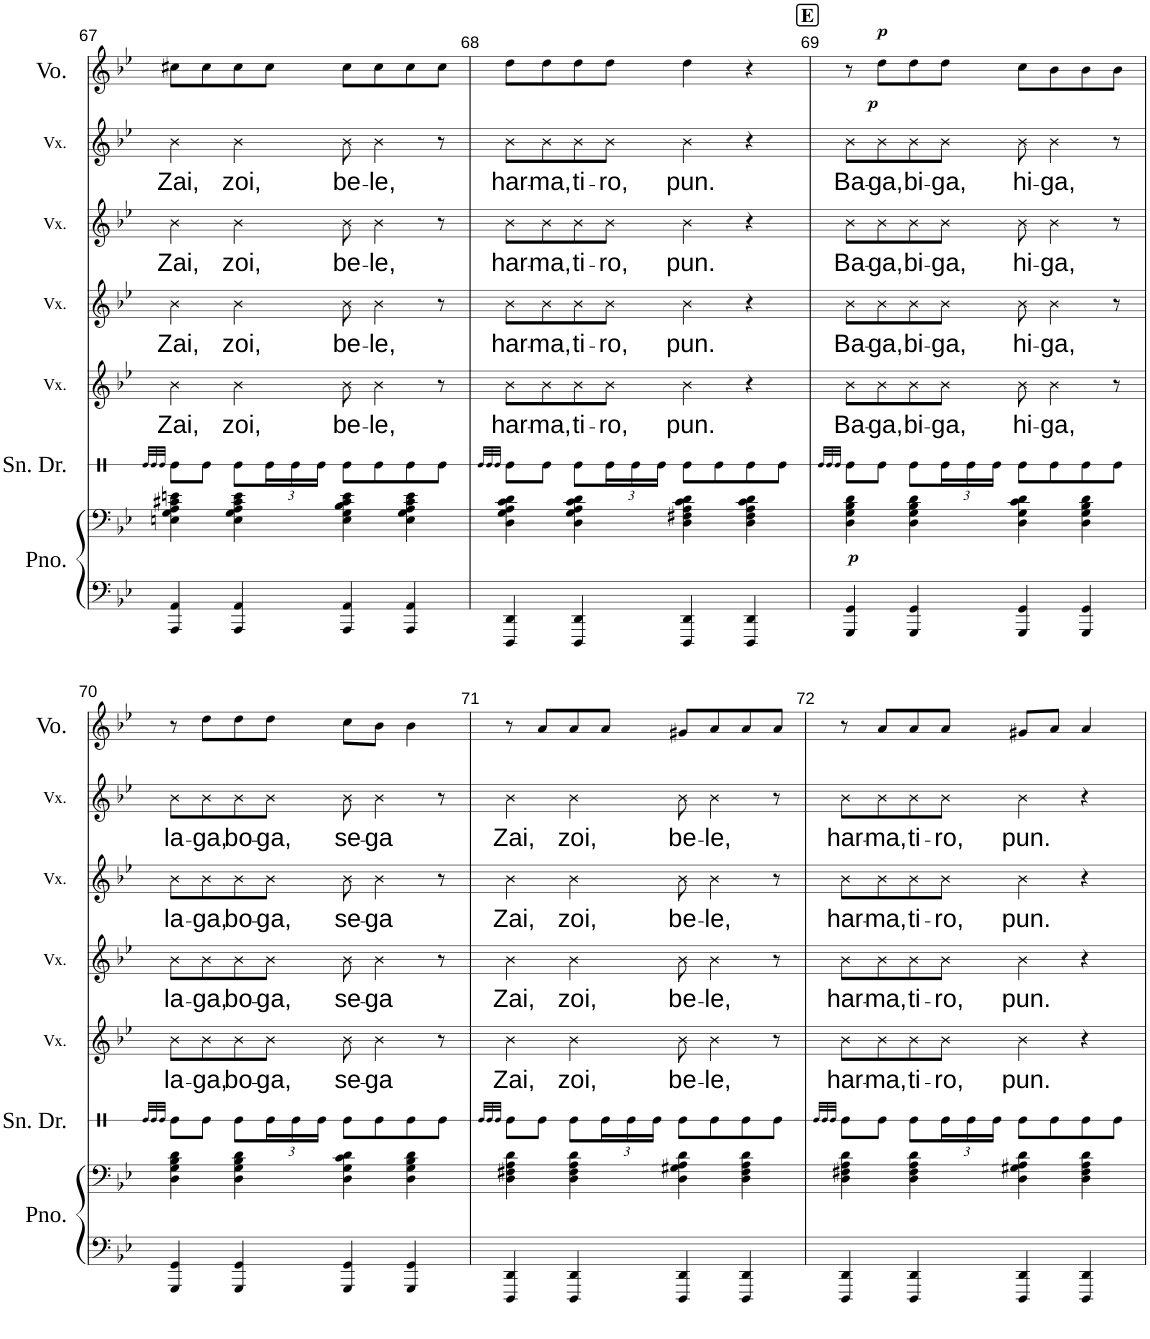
**kern	**kern	**dynam	**kern	**text	**kern	**text	**kern	**text	**kern	**text	**dynam	**kern	**dynam
*part6	*part6	*part6	*part5	*part5	*part4	*part4	*part3	*part3	*part2	*part2	*part2	*part1	*part1
*staff7	*staff6	*staff6/7	*staff5	*staff5	*staff4	*staff4	*staff3	*staff3	*staff2	*staff2	*staff2	*staff1	*staff1
*I"Piano	*	*	*I"Voix	*	*I"Voix	*	*I"Voix	*	*I"Voix	*	*	*I"Voice	*
*I'Pno.	*	*	*I'Vx.	*	*I'Vx.	*	*I'Vx.	*	*I'Vx.	*	*	*I'Vo.	*
!!LO:PB:g=z
*clefF4	*clefF4	*	*clefG2	*	*clefG2	*	*clefG2	*	*clefG2	*	*	*clefG2	*
*k[b-e-]	*k[b-e-]	*	*k[b-e-]	*	*k[b-e-]	*	*k[b-e-]	*	*k[b-e-]	*	*	*k[b-e-]	*
*M4/4	*M4/4	*	*M4/4	*	*M4/4	*	*M4/4	*	*M4/4	*	*	*M4/4	*
=67	=67	=67	=67	=67	=67	=67	=67	=67	=67	=67	=67	=67	=67
!	!	!	!	!LO:LY:b	!	!LO:LY:b	!	!LO:LY:b	!	!LO:LY:b	!	!	!
4AAA/ 4AA/	4En\ 4G\ 4A\ 4c#X\ 4en\	.	4b-\	Zai,	4b-\	Zai,	4b-\	Zai,	4b-\	Zai,	.	8cc#X\L	.
.	.	.	.	.	.	.	.	.	.	.	.	8cc#\	.
!	!	!	!	!LO:LY:b	!	!LO:LY:b	!	!LO:LY:b	!	!LO:LY:b	!	!	!
4AAA/ 4AA/	4E\ 4G\ 4A\ 4c#\ 4e\	.	4b-\	zoi,	4b-\	zoi,	4b-\	zoi,	4b-\	zoi,	.	8cc#\	.
.	.	.	.	.	.	.	.	.	.	.	.	8cc#\J	.
!	!	!	!	!LO:LY:b	!	!LO:LY:b	!	!LO:LY:b	!	!LO:LY:b	!	!	!
4AAA/ 4AA/	4E\ 4G\ 4B-\ 4c#\ 4e\	.	8b-\	be-	8b-\	be-	8b-\	be-	8b-\	be-	.	8cc#\L	.
!	!	!	!	!LO:LY:b	!	!LO:LY:b	!	!LO:LY:b	!	!LO:LY:b	!	!	!
.	.	.	4b-\	-le,	4b-\	-le,	4b-\	-le,	4b-\	-le,	.	8cc#\	.
4AAA/ 4AA/	4E\ 4G\ 4A\ 4c#\ 4e\	.	.	.	.	.	.	.	.	.	.	8cc#\	.
.	.	.	8r	.	8r	.	8r	.	8r	.	.	8cc#\J	.
=68	=68	=68	=68	=68	=68	=68	=68	=68	=68	=68	=68	=68	=68
!	!	!	!	!LO:LY:b	!	!LO:LY:b	!	!LO:LY:b	!	!LO:LY:b	!	!	!
4DDD/ 4DD/	4D\ 4G\ 4A\ 4c\ 4d\	.	8b-\L	har-	8b-\L	har-	8b-\L	har-	8b-\L	har-	.	8dd\L	.
!	!	!	!	!LO:LY:b	!	!LO:LY:b	!	!LO:LY:b	!	!LO:LY:b	!	!	!
.	.	.	8b-\	-ma,	8b-\	-ma,	8b-\	-ma,	8b-\	-ma,	.	8dd\	.
!	!	!	!	!LO:LY:b	!	!LO:LY:b	!	!LO:LY:b	!	!LO:LY:b	!	!	!
4DDD/ 4DD/	4D\ 4G\ 4A\ 4c\ 4d\	.	8b-\	ti-	8b-\	ti-	8b-\	ti-	8b-\	ti-	.	8dd\	.
!	!	!	!	!LO:LY:b	!	!LO:LY:b	!	!LO:LY:b	!	!LO:LY:b	!	!	!
.	.	.	8b-\J	-ro,	8b-\J	-ro,	8b-\J	-ro,	8b-\J	-ro,	.	8dd\J	.
!	!	!	!	!LO:LY:b	!	!LO:LY:b	!	!LO:LY:b	!	!LO:LY:b	!	!	!
4DDD/ 4DD/	4D\ 4F#X\ 4A\ 4c\ 4d\	.	4b-\	pun.	4b-\	pun.	4b-\	pun.	4b-\	pun.	.	4dd\	.
4DDD/ 4DD/	4D\ 4F#\ 4A\ 4c\ 4d\	.	4r	.	4r	.	4r	.	4r	.	.	4r	.
!!LO:REH:place=s1:a:B:cj:fs=14:t=E
=69	=69	=69	=69	=69	=69	=69	=69	=69	=69	=69	=69	=69	=69
!	!	!LO:DY:a=2	!	!LO:LY:b	!	!LO:LY:b	!	!LO:LY:b	!	!LO:LY:b	!LO:DY:a	!	!
4GGG/ 4GG/	4D\ 4G\ 4B-\ 4d\	p	8b-\L	Ba-	8b-\L	Ba-	8b-\L	Ba-	8b-\L	Ba-	p	8r	.
!	!	!	!	!LO:LY:b	!	!LO:LY:b	!	!LO:LY:b	!	!LO:LY:b	!	!	!LO:DY:a
.	.	.	8b-\	-ga,	8b-\	-ga,	8b-\	-ga,	8b-\	-ga,	.	8dd\L	p
!	!	!	!	!LO:LY:b	!	!LO:LY:b	!	!LO:LY:b	!	!LO:LY:b	!	!	!
4GGG/ 4GG/	4D\ 4G\ 4B-\ 4d\	.	8b-\	bi-	8b-\	bi-	8b-\	bi-	8b-\	bi-	.	8dd\	.
!	!	!	!	!LO:LY:b	!	!LO:LY:b	!	!LO:LY:b	!	!LO:LY:b	!	!	!
.	.	.	8b-\J	-ga,	8b-\J	-ga,	8b-\J	-ga,	8b-\J	-ga,	.	8dd\J	.
!	!	!	!	!LO:LY:b	!	!LO:LY:b	!	!LO:LY:b	!	!LO:LY:b	!	!	!
4GGG/ 4GG/	4D\ 4G\ 4c\ 4d\	.	8b-\	hi-	8b-\	hi-	8b-\	hi-	8b-\	hi-	.	8cc\L	.
!	!	!	!	!LO:LY:b	!	!LO:LY:b	!	!LO:LY:b	!	!LO:LY:b	!	!	!
.	.	.	4b-\	-ga,	4b-\	-ga,	4b-\	-ga,	4b-\	-ga,	.	8b-\	.
4GGG/ 4GG/	4D\ 4G\ 4B-\ 4d\	.	.	.	.	.	.	.	.	.	.	8b-\	.
.	.	.	8r	.	8r	.	8r	.	8r	.	.	8b-\J	.
!!LO:LB:g=z
=70	=70	=70	=70	=70	=70	=70	=70	=70	=70	=70	=70	=70	=70
!	!	!	!	!LO:LY:b	!	!LO:LY:b	!	!LO:LY:b	!	!LO:LY:b	!	!	!
4GGG/ 4GG/	4D\ 4G\ 4B-\ 4d\	.	8b-\L	la-	8b-\L	la-	8b-\L	la-	8b-\L	la-	.	8r	.
!	!	!	!	!LO:LY:b	!	!LO:LY:b	!	!LO:LY:b	!	!LO:LY:b	!	!	!
.	.	.	8b-\	-ga,	8b-\	-ga,	8b-\	-ga,	8b-\	-ga,	.	8dd\L	.
!	!	!	!	!LO:LY:b	!	!LO:LY:b	!	!LO:LY:b	!	!LO:LY:b	!	!	!
4GGG/ 4GG/	4D\ 4G\ 4B-\ 4d\	.	8b-\	bo-	8b-\	bo-	8b-\	bo-	8b-\	bo-	.	8dd\	.
!	!	!	!	!LO:LY:b	!	!LO:LY:b	!	!LO:LY:b	!	!LO:LY:b	!	!	!
.	.	.	8b-\J	-ga,	8b-\J	-ga,	8b-\J	-ga,	8b-\J	-ga,	.	8dd\J	.
!	!	!	!	!LO:LY:b	!	!LO:LY:b	!	!LO:LY:b	!	!LO:LY:b	!	!	!
4GGG/ 4GG/	4D\ 4G\ 4c\ 4d\	.	8b-\	se-	8b-\	se-	8b-\	se-	8b-\	se-	.	8cc\L	.
!	!	!	!	!LO:LY:b	!	!LO:LY:b	!	!LO:LY:b	!	!LO:LY:b	!	!	!
.	.	.	4b-\	-ga	4b-\	-ga	4b-\	-ga	4b-\	-ga	.	8b-\J	.
4GGG/ 4GG/	4D\ 4G\ 4B-\ 4d\	.	.	.	.	.	.	.	.	.	.	4b-\	.
.	.	.	8r	.	8r	.	8r	.	8r	.	.	.	.
=71	=71	=71	=71	=71	=71	=71	=71	=71	=71	=71	=71	=71	=71
!	!	!	!	!LO:LY:b	!	!LO:LY:b	!	!LO:LY:b	!	!LO:LY:b	!	!	!
4DDD/ 4DD/	4D\ 4F#X\ 4A\ 4d\	.	4b-\	Zai,	4b-\	Zai,	4b-\	Zai,	4b-\	Zai,	.	8r	.
.	.	.	.	.	.	.	.	.	.	.	.	8a/L	.
!	!	!	!	!LO:LY:b	!	!LO:LY:b	!	!LO:LY:b	!	!LO:LY:b	!	!	!
4DDD/ 4DD/	4D\ 4F#\ 4A\ 4d\	.	4b-\	zoi,	4b-\	zoi,	4b-\	zoi,	4b-\	zoi,	.	8a/	.
.	.	.	.	.	.	.	.	.	.	.	.	8a/J	.
!	!	!	!	!LO:LY:b	!	!LO:LY:b	!	!LO:LY:b	!	!LO:LY:b	!	!	!
4DDD/ 4DD/	4D\ 4G#X\ 4A\ 4d\	.	8b-\	be-	8b-\	be-	8b-\	be-	8b-\	be-	.	8g#X/L	.
!	!	!	!	!LO:LY:b	!	!LO:LY:b	!	!LO:LY:b	!	!LO:LY:b	!	!	!
.	.	.	4b-\	-le,	4b-\	-le,	4b-\	-le,	4b-\	-le,	.	8a/	.
4DDD/ 4DD/	4D\ 4F#\ 4A\ 4d\	.	.	.	.	.	.	.	.	.	.	8a/	.
.	.	.	8r	.	8r	.	8r	.	8r	.	.	8a/J	.
=72	=72	=72	=72	=72	=72	=72	=72	=72	=72	=72	=72	=72	=72
!	!	!	!	!LO:LY:b	!	!LO:LY:b	!	!LO:LY:b	!	!LO:LY:b	!	!	!
4DDD/ 4DD/	4D\ 4F#X\ 4A\ 4d\	.	8b-\L	har-	8b-\L	har-	8b-\L	har-	8b-\L	har-	.	8r	.
!	!	!	!	!LO:LY:b	!	!LO:LY:b	!	!LO:LY:b	!	!LO:LY:b	!	!	!
.	.	.	8b-\	-ma,	8b-\	-ma,	8b-\	-ma,	8b-\	-ma,	.	8a/L	.
!	!	!	!	!LO:LY:b	!	!LO:LY:b	!	!LO:LY:b	!	!LO:LY:b	!	!	!
4DDD/ 4DD/	4D\ 4F#\ 4A\ 4d\	.	8b-\	ti-	8b-\	ti-	8b-\	ti-	8b-\	ti-	.	8a/	.
!	!	!	!	!LO:LY:b	!	!LO:LY:b	!	!LO:LY:b	!	!LO:LY:b	!	!	!
.	.	.	8b-\J	-ro,	8b-\J	-ro,	8b-\J	-ro,	8b-\J	-ro,	.	8a/J	.
!	!	!	!	!LO:LY:b	!	!LO:LY:b	!	!LO:LY:b	!	!LO:LY:b	!	!	!
4DDD/ 4DD/	4D\ 4G#X\ 4A\ 4d\	.	4b-\	pun.	4b-\	pun.	4b-\	pun.	4b-\	pun.	.	8g#X/L	.
.	.	.	.	.	.	.	.	.	.	.	.	8a/J	.
4DDD/ 4DD/	4D\ 4F#\ 4A\ 4d\	.	4r	.	4r	.	4r	.	4r	.	.	4a/	.
=	=	=	=	=	=	=	=	=	=	=	=	=	=
*-	*-	*-	*-	*-	*-	*-	*-	*-	*-	*-	*-	*-	*-
